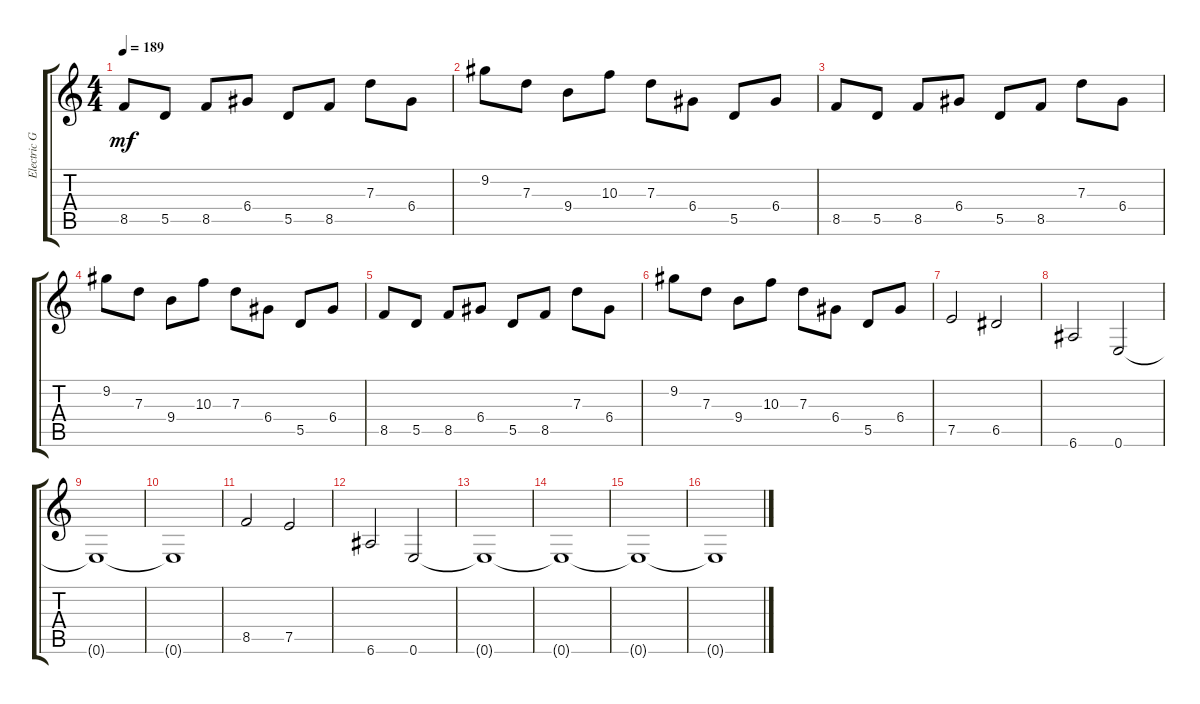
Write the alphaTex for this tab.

\track ("Electric Guitar Right" "Electric G") {instrument distortionguitar}
\staff {score tabs}
\tuning (E4 B3 G3 D3 A2 E2) {hide}
\ts (4 4)
\tempo 189
\clef g2
\ks c
8.5.8{dy mf} 5.5.8 8.5.8 6.4.8 5.5.8 8.5.8 7.3.8 6.4.8 |
9.2.8 7.3.8 9.4.8 10.3.8 7.3.8 6.4.8 5.5.8 6.4.8 |
8.5.8 5.5.8 8.5.8 6.4.8 5.5.8 8.5.8 7.3.8 6.4.8 |
9.2.8 7.3.8 9.4.8 10.3.8 7.3.8 6.4.8 5.5.8 6.4.8 |
8.5.8 5.5.8 8.5.8 6.4.8 5.5.8 8.5.8 7.3.8 6.4.8 |
9.2.8 7.3.8 9.4.8 10.3.8 7.3.8 6.4.8 5.5.8 6.4.8 |
7.5.2 6.5.2 |
6.6.2 0.6.2 |
0.6{t}.1 |
0.6{t}.1 |
8.5.2 7.5.2 |
6.6.2 0.6.2 |
0.6{t}.1{volume 11} |
0.6{t}.1 |
0.6{t}.1{volume 6} |
0.6{t}.1
